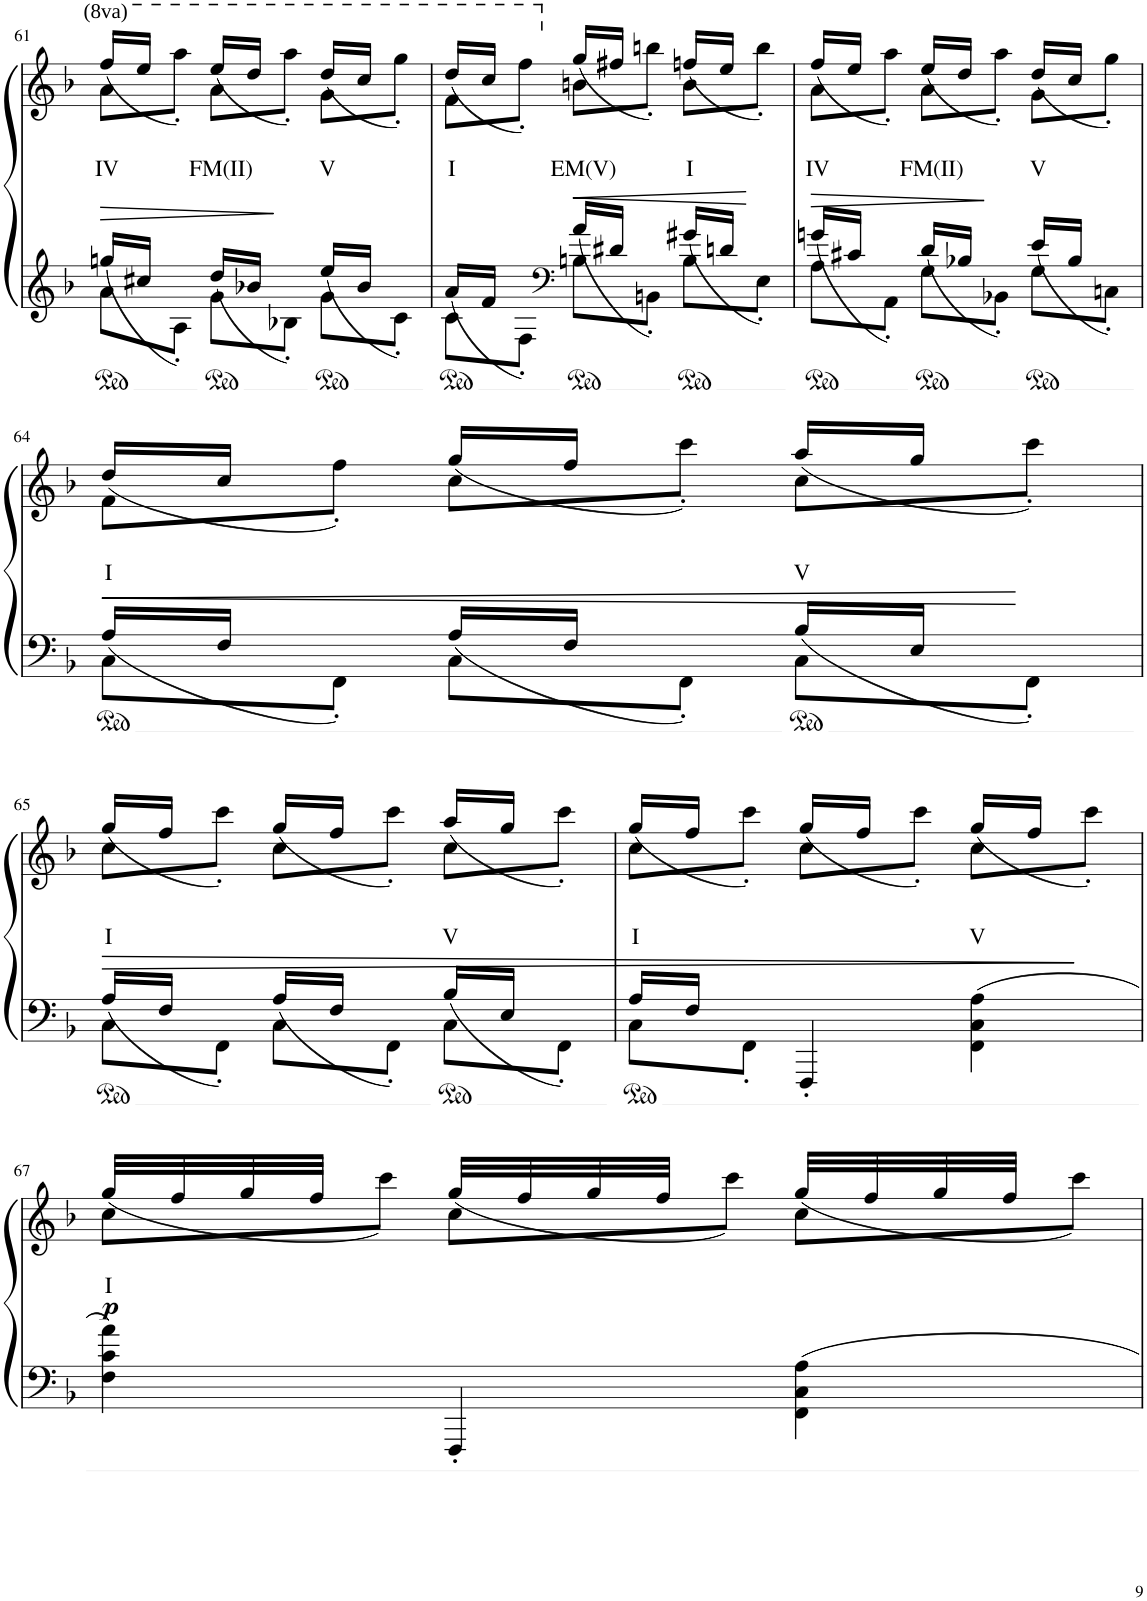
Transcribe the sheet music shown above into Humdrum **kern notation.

**kern	**kern	**text	**dynam
*part1	*part1	*part1	*part1
*staff2	*staff1	*staff1	*staff1/2
*I"Piano	*	*	*
*I'Pno	*	*	*
!!LO:PB:g=z
*clefG2	*clefG2	*	*
*k[b-]	*k[b-]	*	*
*M3/4	*M3/4	*	*
=61	=61	=61	=61
*^	*	*	*
!	!	!	!LO:LY:b	!LO:HP:b
*	*	*^	*	*
16ggn/LL	8a\L	(16fff/LL	8aa\L	IV	>
16cc#X/JJ	.	16eee/JJ	.	.	.
8ryy	8A'\J	8ryy	8aaa'\J)	.	.
!	!	!	!	!LO:LY:b	!
16dd/LL	8g\L	(16eee/LL	8aa\L	FM(II)	.
16b-X/JJ	.	16ddd/JJ	.	.	.
8ryy	8B-X'\J	8ryy	8aaa'\J)	.	]
!	!	!	!	!LO:LY:b	!
16ee/LL	8g\L	(16ddd/LL	8gg\L	V	.
16b-/JJ	.	16ccc/JJ	.	.	.
8ryy	8c'\J	8ryy	8ggg'\J)	.	.
=62	=62	=62	=62	=62	=62
!	!	!	!	!LO:LY:b	!
16a/LL	8c\L	(16ddd/LL	8ff\L	I	.
16f/JJ	.	16ccc/JJ	.	.	.
8ryy	8F'\J	8ryy	8fff'\J)	.	.
*clefF4	*	*	*	*	*
!	!	!	!	!LO:LY:b	!LO:HP:b
16a/LL	8Bn\L	(16gg/LL	8bn\L	EM(V)	<
16d#X/JJ	.	16ff#X/JJ	.	.	.
8ryy	8BBn'\J	8ryy	8bbn'\J)	.	.
!	!	!	!	!LO:LY:b	!
16g#X/LL	8B\L	(16ffn/LL	8b\L	I	.
16dn/JJ	.	16ee/JJ	.	.	.
8ryy	8E'\J	8ryy	8bb'\J)	.	[
=63	=63	=63	=63	=63	=63
!	!	!	!	!LO:LY:b	!LO:HP:b
16gn/LL	8A\L	(16ff/LL	8a\L	IV	>
16c#X/JJ	.	16ee/JJ	.	.	.
8ryy	8AA'\J	8ryy	8aa'\J)	.	.
!	!	!	!	!LO:LY:b	!
16d/LL	8G\L	(16ee/LL	8a\L	FM(II)	.
16B-X/JJ	.	16dd/JJ	.	.	.
8ryy	8BB-X'\J	8ryy	8aa'\J)	.	]
!	!	!	!	!LO:LY:b	!
16e/LL	8G\L	(16dd/LL	8g\L	V	.
16B-/JJ	.	16cc/JJ	.	.	.
8ryy	8Cn'\J	8ryy	8gg'\J)	.	.
!!LO:LB:g=z	!!
=64	=64	=64	=64	=64	=64
!	!	!	!	!LO:LY:b	!LO:HP:b
16A/LL	8C\L	(16dd/LL	8f\L	I	<
16F/JJ	.	16cc/JJ	.	.	.
8ryy	8FF'\J	8ryy	8ff'\J)	.	.
16A/LL	8C\L	(16gg/LL	8cc\L	.	.
16F/JJ	.	16ff/JJ	.	.	.
8ryy	8FF'\J	8ryy	8ccc'\J)	.	.
!	!	!	!	!LO:LY:b	!
16B-/LL	8C\L	(16aa/LL	8cc\L	V	.
16E/JJ	.	16gg/JJ	.	.	.
8ryy	8FF'\J	8ryy	8ccc'\J)	.	[
!!LO:LB:g=z	!!
=65	=65	=65	=65	=65	=65
!	!	!	!	!LO:LY:b	!LO:HP:b
16A/LL	8C\L	(16gg/LL	8cc\L	I	>
16F/JJ	.	16ff/JJ	.	.	.
8ryy	8FF'\J	8ryy	8ccc'\J)	.	.
16A/LL	8C\L	(16gg/LL	8cc\L	.	.
16F/JJ	.	16ff/JJ	.	.	.
8ryy	8FF'\J	8ryy	8ccc'\J)	.	.
!	!	!	!	!LO:LY:b	!
16B-/LL	8C\L	(16aa/LL	8cc\L	V	.
16E/JJ	.	16gg/JJ	.	.	.
8ryy	8FF'\J	8ryy	8ccc'\J)	.	.
=66	=66	=66	=66	=66	=66
!	!	!	!	!LO:LY:b	!
16A/LL	8C\L	(16gg/LL	8cc\L	I	.
16F/JJ	.	16ff/JJ	.	.	.
8ryy	8FF'\J	8ryy	8ccc'\J)	.	.
4FFF'/	2ryy	(16gg/LL	8cc\L	.	.
.	.	16ff/JJ	.	.	.
.	.	8ryy	8ccc'\J)	.	.
!	!	!	!	!LO:LY:b	!
4FF\ 4C\ 4A\	.	(16gg/LL	8cc\L	V	.
.	.	16ff/JJ	.	.	.
.	.	8ryy	8ccc'\J)	.	]
*v	*v	*	*	*	*
!!LO:LB:g=z	!!
=67	=67	=67	=67	=67
!	!	!	!LO:LY:b	!LO:DY:b
4F\ 4c\ 4a\	(32gg/LLL	8cc\L	I	p
.	32ff/	.	.	.
.	32gg/	.	.	.
.	32ff/JJJ	.	.	.
.	8ryy	8ccc\J)	.	.
4FFF'/	(32gg/LLL	8cc\L	.	.
.	32ff/	.	.	.
.	32gg/	.	.	.
.	32ff/JJJ	.	.	.
.	8ryy	8ccc\J)	.	.
4FF\ 4C\ 4A\	(32gg/LLL	8cc\L	.	.
.	32ff/	.	.	.
.	32gg/	.	.	.
.	32ff/JJJ	.	.	.
.	8ryy	8ccc\J)	.	.
*	*v	*v	*	*
=	=	=	=
*-	*-	*-	*-
